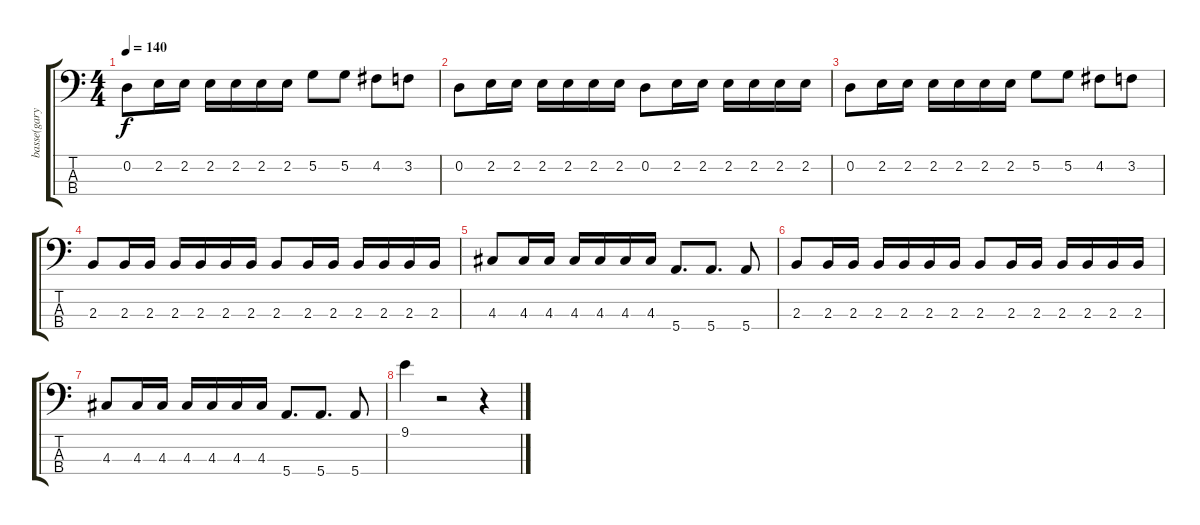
\track ("basse(gary)" "basse(gary") {instrument electricbasspick}
\staff {score tabs}
\tuning (G2 D2 A1 E1) {hide}
\ts (4 4)
\tempo 140
\clef f4
\ks c
0.2.8{dy f} 2.2.16 2.2.16 2.2.16 2.2.16 2.2.16 2.2.16 5.2.8 5.2.8 4.2.8 3.2.8 |
0.2.8 2.2.16 2.2.16 2.2.16 2.2.16 2.2.16 2.2.16 0.2.8 2.2.16 2.2.16 2.2.16 2.2.16 2.2.16 2.2.16 |
0.2.8 2.2.16 2.2.16 2.2.16 2.2.16 2.2.16 2.2.16 5.2.8 5.2.8 4.2.8 3.2.8 |
2.3.8 2.3.16 2.3.16 2.3.16 2.3.16 2.3.16 2.3.16 2.3.8 2.3.16 2.3.16 2.3.16 2.3.16 2.3.16 2.3.16 |
4.3.8 4.3.16 4.3.16 4.3.16 4.3.16 4.3.16 4.3.16 5.4.8{d} 5.4.8{d} 5.4.8 |
2.3.8 2.3.16 2.3.16 2.3.16 2.3.16 2.3.16 2.3.16 2.3.8 2.3.16 2.3.16 2.3.16 2.3.16 2.3.16 2.3.16 |
4.3.8 4.3.16 4.3.16 4.3.16 4.3.16 4.3.16 4.3.16 5.4.8{d} 5.4.8{d} 5.4.8 |
9.1.4 r.2 r.4
